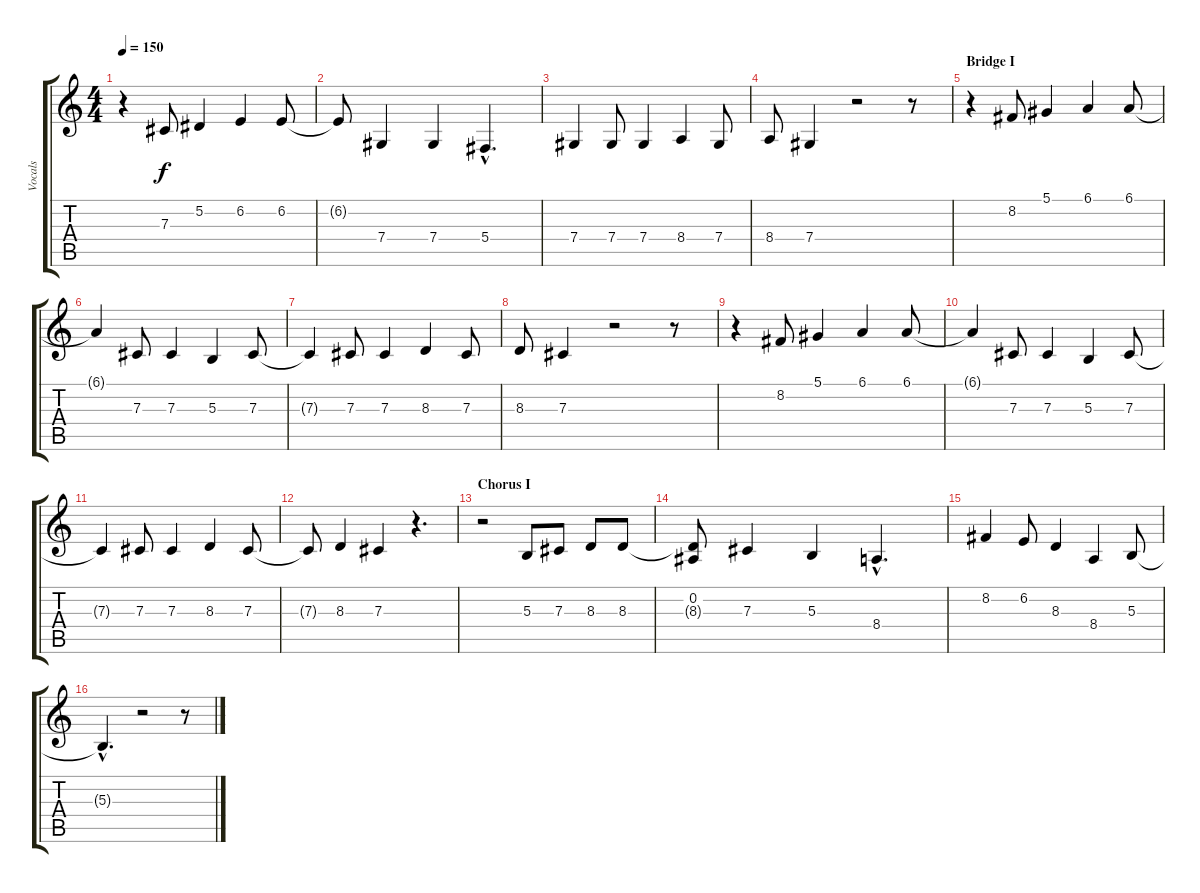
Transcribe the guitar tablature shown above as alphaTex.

\track ("Vocals" "Vocals") {instrument lead3calliope}
\staff {score tabs}
\tuning (Eb4 Bb3 Gb3 Db3 Ab2 Eb2) {hide}
\ts (4 4)
\tempo 150
\clef g2
\ks c
r.4{dy f} 7.3.8 5.2.4 6.2.4 6.2.8 |
6.2{t}.8 7.4.4 7.4.4 5.4{hac}.4{d} |
7.4.4 7.4.8 7.4.4 8.4.4 7.4.8 |
8.4.8 7.4.4 r.2 r.8 |
\section ("" "Bridge I")
r.4 8.2.8 5.1.4 6.1.4 6.1.8 |
6.1{t}.4 7.3.8 7.3.4 5.3.4 7.3.8 |
7.3{t}.4 7.3.8 7.3.4 8.3.4 7.3.8 |
8.3.8 7.3.4 r.2 r.8 |
r.4 8.2.8 5.1.4 6.1.4 6.1.8 |
6.1{t}.4 7.3.8 7.3.4 5.3.4 7.3.8 |
7.3{t}.4 7.3.8 7.3.4 8.3.4 7.3.8 |
7.3{t}.8 8.3.4 7.3.4 r.4{d} |
\section ("" "Chorus I")
r.2 5.3.8 7.3.8 8.3.8 8.3.8 |
(0.2 8.3{t}).8 7.3.4 5.3.4 8.4{hac}.4{d} |
8.2.4 6.2.8 8.3.4 8.4.4 5.3.8 |
5.3{hac t}.4{d} r.2 r.8
